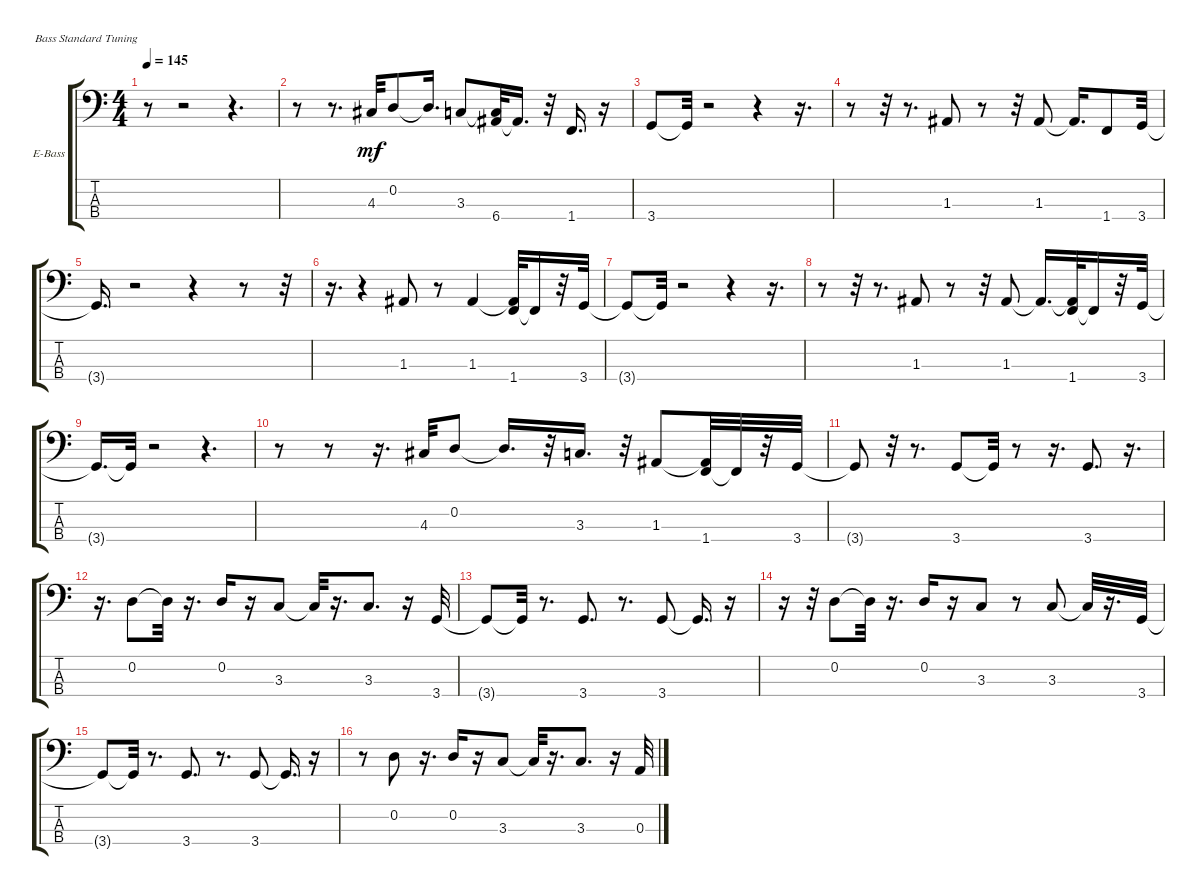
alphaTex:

\bracketExtendMode groupsimilarinstruments
\firstSystemTrackNameOrientation horizontal
\otherSystemsTrackNameOrientation horizontal
\track ("Bass" "E-Bass") {instrument electricbassfinger}
\staff {score tabs}
\tuning (G2 D2 A1 E1)
\ts (4 4)
\tempo 145
\clef f4
\ks c
r.8{dy mf} r.2 r.4{d} |
r.8 r.8{d} 4.3.32 0.2.8 0.2{t}.16{d} 3.3.8 (3.3{t} 6.4).32 6.4{t}.16{d} r.32 1.4.16{d} r.16 |
3.4.8 3.4{t}.32 r.2 r.4 r.16{d} |
r.8 r.32 r.8{d} 1.3.8 r.8 r.32 1.3.8 1.3{t}.16{d} 1.4.8 3.4.32 |
3.4{t}.16{d} r.2 r.4 r.8 r.32 |
r.16{d} r.4 1.3.8 r.8 1.3.4 (1.3{t} 1.4).32 1.4{t}.16 r.32 3.4.32 |
3.4{t}.8 3.4{t}.32 r.2 r.4 r.16{d} |
r.8 r.32 r.8{d} 1.3.8 r.8 r.32 1.3.8 1.3{t}.16{d} (1.3{t} 1.4).32 1.4{t}.16 r.32 3.4.32 |
3.4{t}.16{d} 3.4{t}.32 r.2 r.4{d} |
r.8 r.8 r.16{d} 4.3.32 0.2.8 0.2{t}.16{d} r.32 3.3.16{d} r.32 1.3.8 (1.3{t} 1.4).32 1.4{t}.32 r.32 3.4.32 |
3.4{t}.8 r.32 r.8{d} 3.4.8 3.4{t}.32 r.8 r.16{d} 3.4.8{d} r.16{d} |
r.16{d} 0.2.8 0.2{t}.32 r.16{d} 0.2.16 r.16 3.3.8 3.3{t}.32 r.16{d} 3.3.8{d} r.16 3.4.32 |
3.4{t}.8 3.4{t}.32 r.8{d} 3.4.8{d} r.8{d} 3.4.8 3.4{t}.16{d} r.16 |
r.16 r.32 0.2.8 0.2{t}.32 r.16{d} 0.2.16 r.16 3.3.8 r.8 3.3.8 3.3{t}.32 r.16{d} 3.4.32 |
3.4{t}.8 3.4{t}.32 r.8{d} 3.4.8{d} r.8{d} 3.4.8 3.4{t}.16{d} r.16 |
r.8 0.2.8 r.16{d} 0.2.16 r.16 3.3.8 3.3{t}.32 r.16{d} 3.3.8{d} r.16 0.3.32
